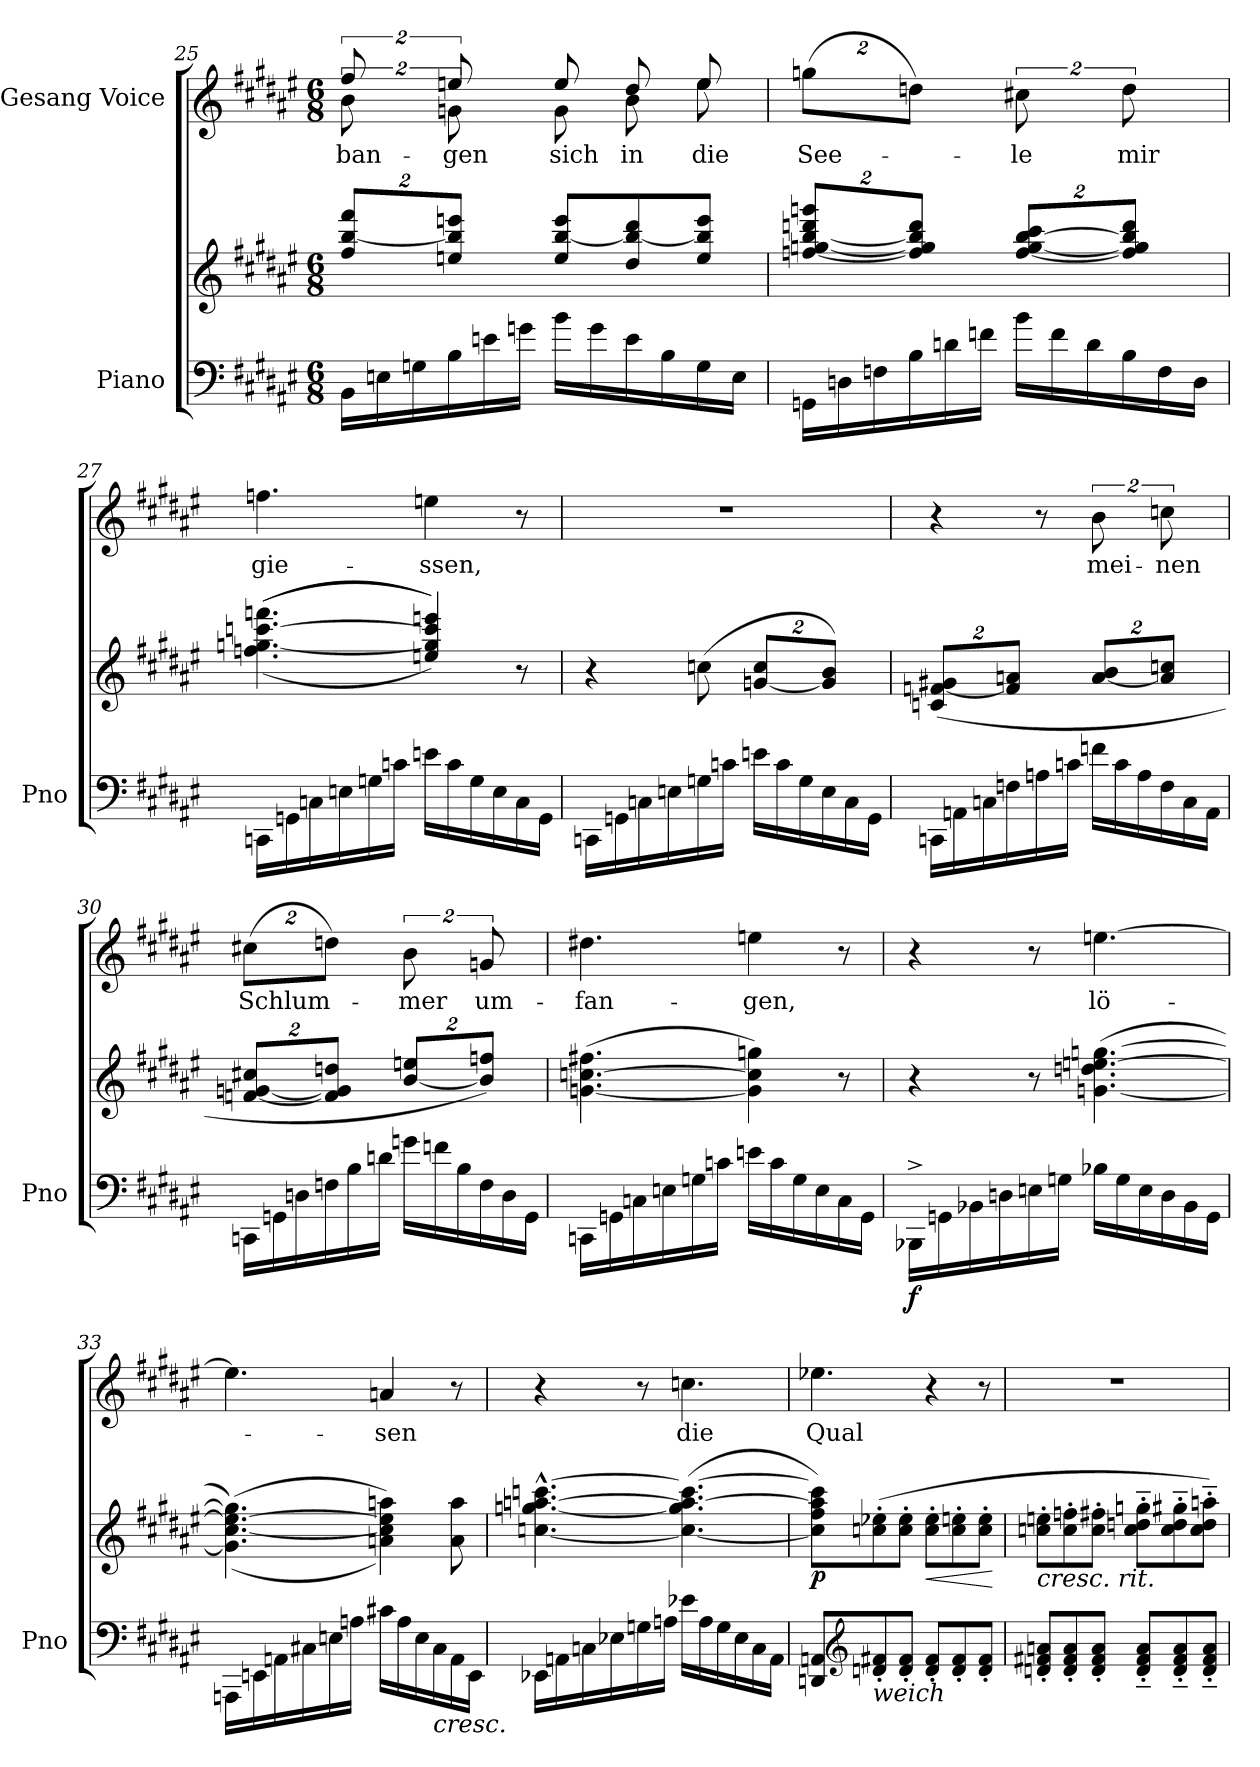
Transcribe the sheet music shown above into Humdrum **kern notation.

**kern	**kern	**dynam	**kern	**text
*part2	*part2	*part2	*part1	*part1
*staff3	*staff2	*staff2/3	*staff1	*staff1
*I"Piano	*	*	*I"Gesang Voice	*
*I'Pno	*	*	*	*
!!LO:LB:g=z
*clefF4	*clefG2	*	*clefG2	*
*k[f#c#g#d#a#e#]	*k[f#c#g#d#a#e#]	*	*k[f#c#g#d#a#e#]	*
*M6/8	*M6/8	*	*M6/8	*
*	*Xbrackettup	*	*	*
=25	=25	=25	=25	=25
!	!	!	!	!LO:LY:b
*	*	*	*^	*
16BB\LL	16%3ff#/ [>16%3bb/ 16%3fff#/L	.	16%3ff#/	16%3b\	ban-
16En\	.	.	.	.	.
16Gn\	.	.	.	.	.
!	!	!	!	!	!LO:LY:b
16B\	16%3een/ 16%3bb/] 16%3eeen/J	.	16%3een/	16%3gn\	-gen
16en\	.	.	.	.	.
16gn\JJ	.	.	.	.	.
!	!	!	!	!	!LO:LY:b
16b\LL	8ee/ [<8bb/ 8eee/L	.	8ee/	8g\	sich
16g\	.	.	.	.	.
!	!	!	!	!	!LO:LY:b
16e\	8dd#/ 8bb/_ 8ddd#/	.	8dd#/	8b\	in
16B\	.	.	.	.	.
!	!	!	!	!	!LO:LY:b
16G\	8ee/ 8bb/] 8eee/J	.	8ee/	8ee\	die
16E\JJ	.	.	.	.	.
*	*	*	*v	*v	*
=26	=26	=26	=26	=26
!	!	!	!	!LO:LY:b
16GGn\LL	[16%3ffn/ [<16%3ggn/ [<16%3bb/ 16%3dddn/ 16%3gggn/L	.	(16%3ggn\L	See-
16Dn\	.	.	.	.
16Fn\	.	.	.	.
16B\	16%3ff/] 16%3gg/] 16%3bb/] 16%3ddd/J	.	16%3ddn\J)	.
16dn\	.	.	.	.
16fn\JJ	.	.	.	.
!	!	!	!	!LO:LY:b
16b\LL	[16%3ff/ [<16%3gg/ [<16%3bb/ 16%3ccc#/L	.	16%3cc#X\	-le
16f\	.	.	.	.
16d\	.	.	.	.
!	!	!	!	!LO:LY:b
16B\	16%3ff/] 16%3gg/] 16%3bb/] 16%3ddd/J	.	16%3dd\	mir
16F\	.	.	.	.
16D\JJ	.	.	.	.
!!LO:LB:g=z
=27	=27	=27	=27	=27
!	!	!	!	!LO:LY:b
16CCn\LL	((<(4.ffn\ [4.ggn\ [4.cccn\ 4.fffn\	.	4.ffn\	gie-
16GGn\	.	.	.	.
16Cn\	.	.	.	.
16En\	.	.	.	.
16Gn\	.	.	.	.
16cn\JJ	.	.	.	.
!	!	!	!	!LO:LY:b
16en\LL	4een/ 4gg/] 4ccc/] 4eeen/)))	.	4een\	-ssen,
16c\	.	.	.	.
16G\	.	.	.	.
16E\	.	.	.	.
16C\	8r	.	8r	.
16GG\JJ	.	.	.	.
!!LO:PB:g=z
=28	=28	=28	=28	=28
!	!	!LO:DY:b	!	!
!	!	!LO:DY:n=1:b	!	!
16CCn\LL	4r	p other-dynamics	2.r	.
16GGn\	.	.	.	.
16Cn\	.	.	.	.
16En\	.	.	.	.
16Gn\	(8ccn\	.	.	.
16cn\JJ	.	.	.	.
16en\LL	[16%3gn/ 16%3cc/L	.	.	.
16c\	.	.	.	.
16G\	.	.	.	.
16E\	16%3g/] 16%3b/J)	.	.	.
16C\	.	.	.	.
16GG\JJ	.	.	.	.
=29	=29	=29	=29	=29
16CCn\LL	(16%3cn/ [<16%3fn/ 16%3g#X/L	.	4r	.
16AAn\	.	.	.	.
16Cn\	.	.	.	.
16Fn\	16%3f/] 16%3an/J	.	.	.
16An\	.	.	8r	.
16cn\JJ	.	.	.	.
!	!	!	!	!LO:LY:b
16fn\LL	[16%3a/ 16%3b/L	.	16%3b\	mei-
16c\	.	.	.	.
16A\	.	.	.	.
!	!	!	!	!LO:LY:b
16F\	16%3a/] 16%3ccn/J	.	16%3ccn\	-nen
16C\	.	.	.	.
16AA\JJ	.	.	.	.
!!LO:LB:g=z
=30	=30	=30	=30	=30
!	!	!	!	!LO:LY:b
16CCn\LL	[<16%3fn/ [16%3gn/ 16%3cc#X/L	.	(16%3cc#X\L	Schlum-
16GGn\	.	.	.	.
16Dn\	.	.	.	.
16Fn\	16%3f/] 16%3g/] 16%3ddn/J	.	16%3ddn\J)	.
16B\	.	.	.	.
16dn\JJ	.	.	.	.
!	!	!	!	!LO:LY:b
16gn\LL	[<16%3b/ 16%3een/L	.	16%3b\	-mer
16fn\	.	.	.	.
16B\	.	.	.	.
!	!	!	!	!LO:LY:b
16F\	16%3b/] 16%3ffn/J)	.	16%3gn/	um-
16D\	.	.	.	.
16GG\JJ	.	.	.	.
!!LO:LB:g=z
=31	=31	=31	=31	=31
!	!	!	!	!LO:LY:b
16CCnj\LL	(>[4.gn\ [4.ccn\ 4.ff#X\	.	4.dd#X\	-fan-
16GGn\	.	.	.	.
16Cn\	.	.	.	.
16En\	.	.	.	.
16Gn\	.	.	.	.
16cn\JJ	.	.	.	.
!	!	!	!	!LO:LY:b
16en\LL	4g\] 4cc\] 4ggn\)	.	4een\	-gen,
16c\	.	.	.	.
16G\	.	.	.	.
16E\	.	.	.	.
16C\	8r	.	8r	.
16GG\JJ	.	.	.	.
=32	=32	=32	=32	=32
!	!	!LO:DY:b=2	!	!
16BBB-X^<\LL	4r	f	4r	.
16GGn\	.	.	.	.
16BB-X\	.	.	.	.
16Dn\	.	.	.	.
16En\	8r	.	8r	.
16Gn\JJ	.	.	.	.
!	!	!	!	!LO:LY:b
16B-X\LL	([4.gn\ 4.ddn\ [4.een\ [4.ggn\	.	[4.een\	lö-
16G\	.	.	.	.
16E\	.	.	.	.
16D\	.	.	.	.
16BB-\	.	.	.	.
16GG\JJ	.	.	.	.
!!LO:LB:g=z
=33	=33	=33	=33	=33
16AAAn\LL	((>4.g\] [4.cc#\ 4.ee\_ 4.gg\])	.	4.ee\]	.
16EEn\	.	.	.	.
16AAn\	.	.	.	.
16C#X\	.	.	.	.
16En\	.	.	.	.
16An\JJ	.	.	.	.
!	!	!	!	!LO:LY:b
16c#X\LL	4an\ 4cc#\] 4ee\] 4aan\))	.	4an/	-sen
16A\	.	.	.	.
16E\	.	.	.	.
!LO:TX:b:i:t=cresc.	!	!	!	!
16C#\	.	.	.	.
16AA\	8a\ 8aa\	.	8r	.
16EE\JJ	.	.	.	.
!!LO:LB:g=z
=34	=34	=34	=34	=34
16EE-X\LL	[4.ccn\^^ [4.ggn\^^ [4.aan\^^ [4.cccn\^^	.	4r	.
16AAn\	.	.	.	.
16Cn\	.	.	.	.
16E-X\	.	.	.	.
16Gn\	.	.	8r	.
16An\JJ	.	.	.	.
!	!	!	!	!LO:LY:b
16e-X\LL	(4.cc\_ 4.gg\] 4.aa\_ 4.ccc\_	.	4.ccn\	die
16A\	.	.	.	.
16G\	.	.	.	.
16E-\	.	.	.	.
16C\	.	.	.	.
16AA\JJ	.	.	.	.
=35	=35	=35	=35	=35
!	!	!LO:DY:b	!	!LO:LY:b
8DDn/ 8AAn/L	8cc\] 8ff#\ 8aa\] 8ccc\]L)	p	4.ee-X\	Qual
*clefG2	*	*	*	*
!LO:TX:b:i:t=weich	!	!	!	!
8dn/' 8f#X/'	(8ccn\' 8ee-X\'	.	.	.
8d/' 8f#/'J	8cc\' 8ee-\'J	.	.	.
!	!	!LO:HP:b	!	!
8d/' 8f#/'L	8cc\' 8ee-\'L	<	4r	.
8d/' 8f#/'	8cc\' 8een\'	.	.	.
8d/' 8f#/'J	8cc\' 8ee\'J	.	8r	.
.	.	[	.	.
=36	=36	=36	=36	=36
!	!LO:TX:b:i:t=cresc.    rit.	!	!	!
8dn/' 8f#X/' 8an/'L	8ccn\' 8een\'L	.	2.r	.
8d/' 8f#/' 8a/'	8cc\' 8ffn\'	.	.	.
8d/' 8f#/' 8a/'J	8cc\' 8ff#X\'J	.	.	.
8d/'~ 8f#/'~ 8a/'~L	8cc\'~ 8ddn\'~ 8ggn\'~L	.	.	.
8d/'~ 8f#/'~ 8a/'~	8cc\'~ 8dd\'~ 8gg#X\'~	.	.	.
8d/'~ 8f#/'~ 8a/'~J	8cc\'~ 8dd\'~ 8aan\'~J)	.	.	.
=	=	=	=	=
*-	*-	*-	*-	*-
